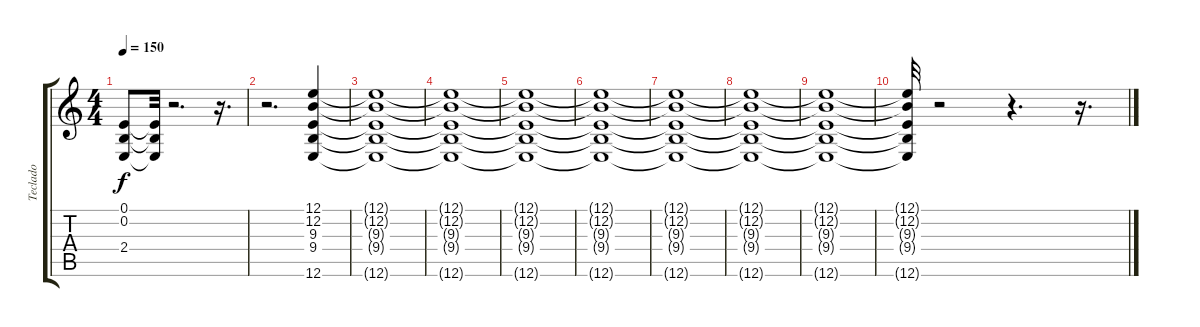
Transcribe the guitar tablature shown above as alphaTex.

\track ("Teclado" "Teclado") {instrument stringensemble1}
\staff {score tabs}
\tuning (E4 B3 G3 D3 A2 E2) {hide}
\ts (4 4)
\tempo 150
\clef g2
\ks c
(0.1 0.2 2.4).8{dy f} (0.1{t} 0.2{t} 2.4{t}).32 r.2{d} r.16{d} |
r.2{d} (12.1 12.2 9.3 9.4 12.6).4 |
(12.1{t} 12.2{t} 9.3{t} 9.4{t} 12.6{t}).1 |
(12.1{t} 12.2{t} 9.3{t} 9.4{t} 12.6{t}).1 |
(12.1{t} 12.2{t} 9.3{t} 9.4{t} 12.6{t}).1 |
(12.1{t} 12.2{t} 9.3{t} 9.4{t} 12.6{t}).1 |
(12.1{t} 12.2{t} 9.3{t} 9.4{t} 12.6{t}).1 |
(12.1{t} 12.2{t} 9.3{t} 9.4{t} 12.6{t}).1 |
(12.1{t} 12.2{t} 9.3{t} 9.4{t} 12.6{t}).1 |
(12.1{t} 12.2{t} 9.3{t} 9.4{t} 12.6{t}).32 r.2 r.4{d} r.16{d}
